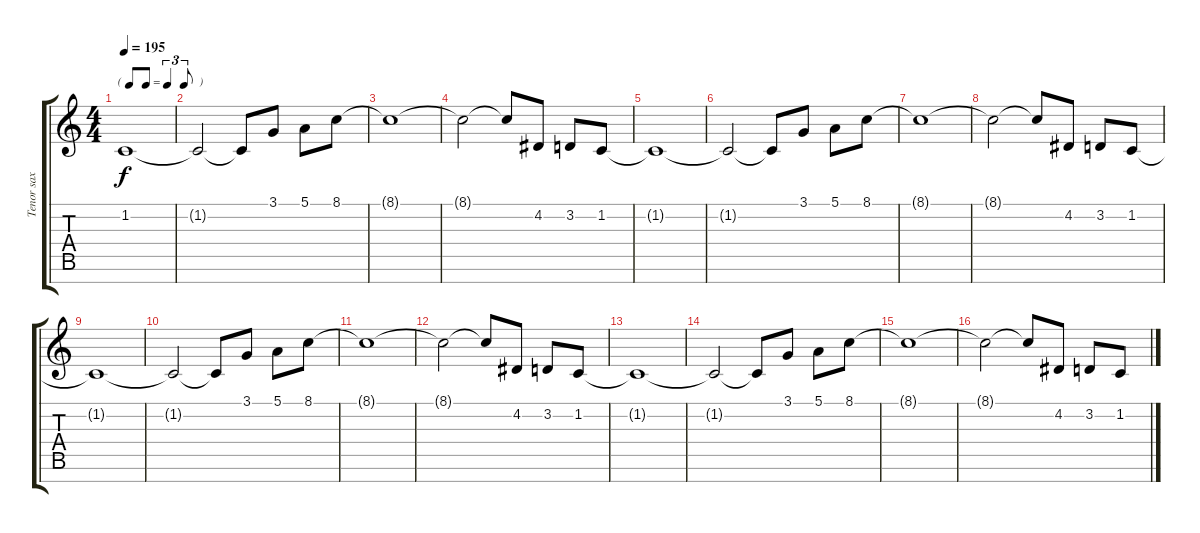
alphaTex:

\track ("Tenor sax" "Tenor sax") {instrument tenorsax}
\staff {score tabs}
\tuning (E4 B3 G3 D3 A2 E2 B1) {hide}
\ts (4 4)
\tf triplet8th
\tempo 195
\clef g2
\ks c
1.2{t}.1{dy f} |
1.2{t}.2 1.2{t}.8 3.1.8 5.1.8 8.1.8 |
8.1{t}.1 |
8.1{t}.2 8.1{t}.8 4.2.8 3.2.8 1.2.8 |
1.2{t}.1 |
1.2{t}.2 1.2{t}.8 3.1.8 5.1.8 8.1.8 |
8.1{t}.1 |
8.1{t}.2 8.1{t}.8 4.2.8 3.2.8 1.2.8 |
1.2{t}.1 |
1.2{t}.2 1.2{t}.8 3.1.8 5.1.8 8.1.8 |
8.1{t}.1 |
8.1{t}.2 8.1{t}.8 4.2.8 3.2.8 1.2.8 |
1.2{t}.1 |
1.2{t}.2 1.2{t}.8 3.1.8 5.1.8 8.1.8 |
8.1{t}.1 |
8.1{t}.2 8.1{t}.8 4.2.8 3.2.8 1.2.8
